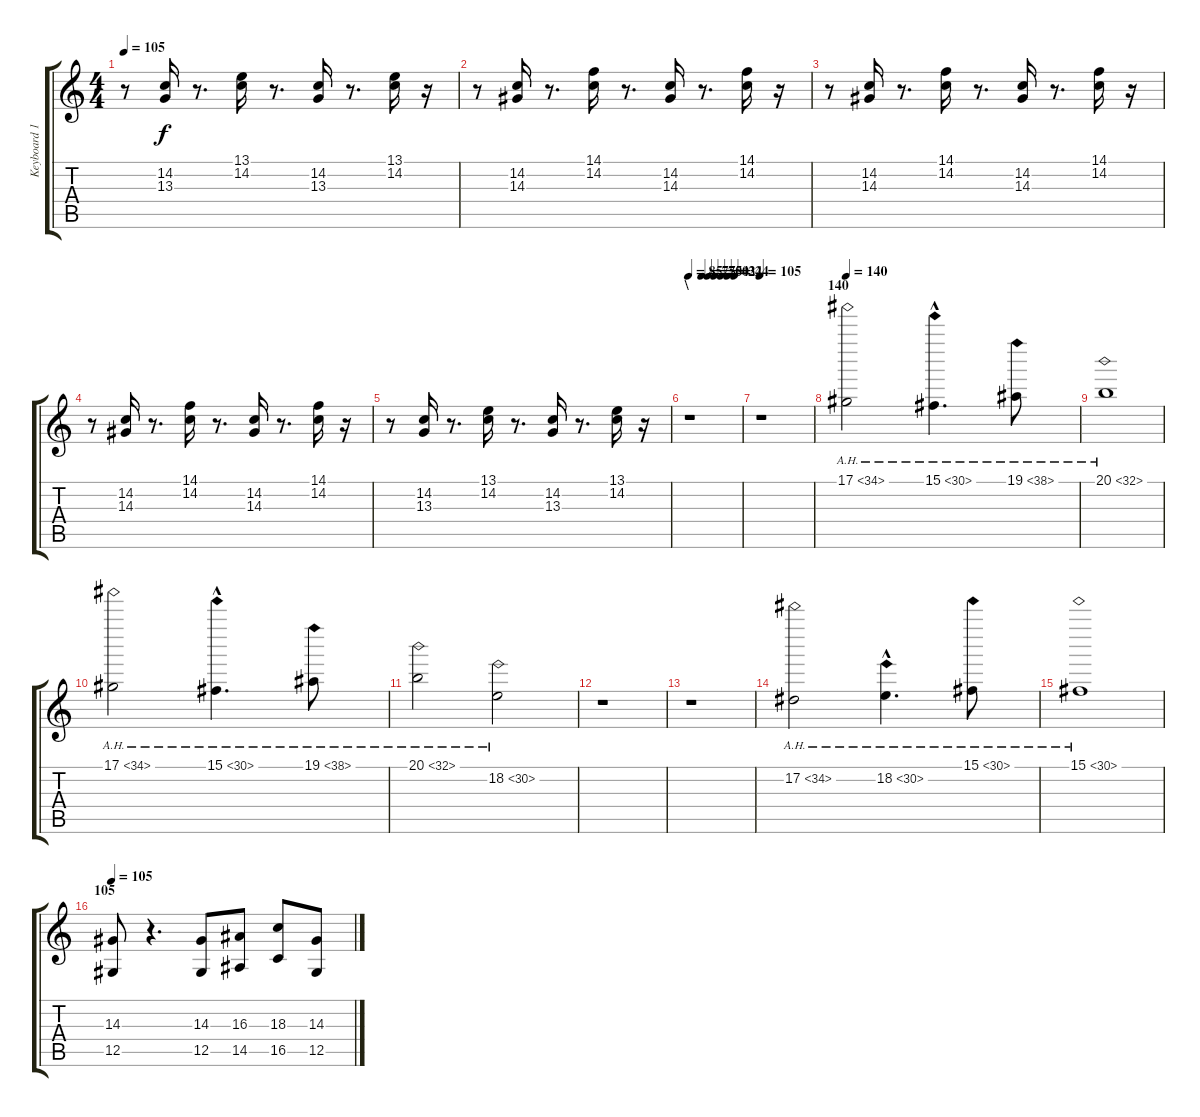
\track ("Keyboard 1" "Keyboard 1") {instrument synthstrings2}
\staff {score tabs}
\tuning (Eb4 Bb3 Gb3 Db3 Ab2 Eb2) {hide}
\ts (4 4)
\tempo 105
\clef g2
\ks c
r.8{dy f} (14.2 13.3).16 r.8{d} (13.1 14.2).16 r.8{d} (14.2 13.3).16 r.8{d} (13.1 14.2).16 r.16 |
r.8 (14.2 14.3).16 r.8{d} (14.1 14.2).16 r.8{d} (14.2 14.3).16 r.8{d} (14.1 14.2).16 r.16 |
r.8 (14.2 14.3).16 r.8{d} (14.1 14.2).16 r.8{d} (14.2 14.3).16 r.8{d} (14.1 14.2).16 r.16 |
r.8 (14.2 14.3).16 r.8{d} (14.1 14.2).16 r.8{d} (14.2 14.3).16 r.8{d} (14.1 14.2).16 r.16 |
r.8 (14.2 13.3).16 r.8{d} (13.1 14.2).16 r.8{d} (14.2 13.3).16 r.8{d} (13.1 14.2).16 r.16 |
\section ("" "\\")
\tempo 85
\tempo (75 0.25)
\tempo (70 0.375)
\tempo (50 0.5)
\tempo (42 0.625)
\tempo (34 0.75)
\tempo (24 0.875)
r.1 |
\tempo 105
r.1 |
\section ("" "140")
\tempo 140
17.1{ah 17}.2{volume 3 instrument vibraphone} 15.1{ah 15 hac}.4{d} 19.1{ah 19}.8 |
20.1{ah 12}.1 |
17.1{ah 17}.2 15.1{ah 15 hac}.4{d} 19.1{ah 19}.8 |
20.1{ah 12}.2 18.2{ah 12}.2 |
r.1 |
r.1 |
17.2{ah 17}.2 18.2{ah 12 hac}.4{d} 15.1{ah 15}.8 |
15.1{ah 15}.1 |
\section ("" "105")
\tempo 105
(14.3 12.5).8{volume 5 instrument synthstrings2} r.4{d} (14.3 12.5).8 (16.3 14.5).8 (18.3 16.5).8 (14.3 12.5).8
